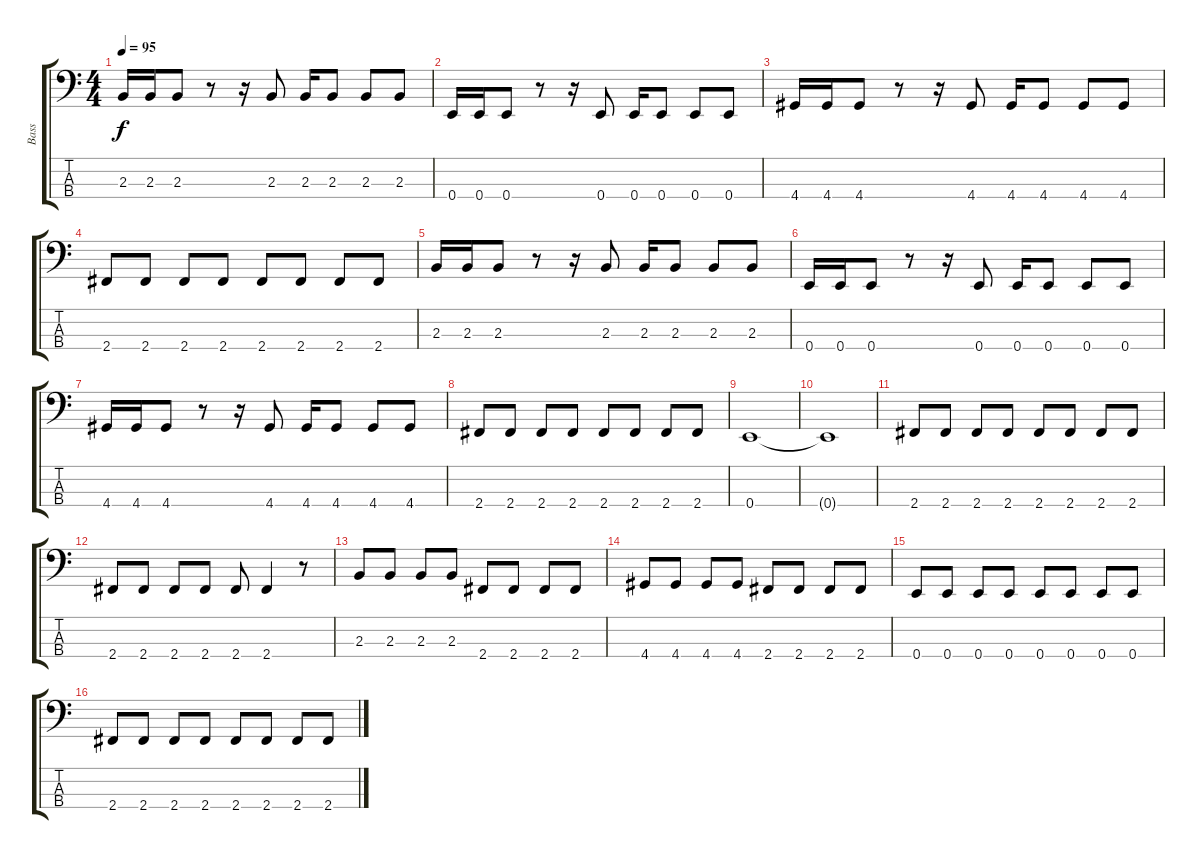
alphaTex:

\track ("Bass" "Bass") {instrument electricbassfinger}
\staff {score tabs}
\tuning (G2 D2 A1 E1) {hide}
\ts (4 4)
\tempo 95
\clef f4
\ks c
2.3.16{dy f} 2.3.16 2.3.8 r.8 r.16 2.3.8 2.3.16 2.3.8 2.3.8 2.3.8 |
0.4.16 0.4.16 0.4.8 r.8 r.16 0.4.8 0.4.16 0.4.8 0.4.8 0.4.8 |
4.4.16 4.4.16 4.4.8 r.8 r.16 4.4.8 4.4.16 4.4.8 4.4.8 4.4.8 |
2.4.8 2.4.8 2.4.8 2.4.8 2.4.8 2.4.8 2.4.8 2.4.8 |
2.3.16 2.3.16 2.3.8 r.8 r.16 2.3.8 2.3.16 2.3.8 2.3.8 2.3.8 |
0.4.16 0.4.16 0.4.8 r.8 r.16 0.4.8 0.4.16 0.4.8 0.4.8 0.4.8 |
4.4.16 4.4.16 4.4.8 r.8 r.16 4.4.8 4.4.16 4.4.8 4.4.8 4.4.8 |
2.4.8 2.4.8 2.4.8 2.4.8 2.4.8 2.4.8 2.4.8 2.4.8 |
0.4.1 |
0.4{t}.1 |
2.4.8 2.4.8 2.4.8 2.4.8 2.4.8 2.4.8 2.4.8 2.4.8 |
2.4.8 2.4.8 2.4.8 2.4.8 2.4.8 2.4.4 r.8 |
2.3.8 2.3.8 2.3.8 2.3.8 2.4.8 2.4.8 2.4.8 2.4.8 |
4.4.8 4.4.8 4.4.8 4.4.8 2.4.8 2.4.8 2.4.8 2.4.8 |
0.4.8 0.4.8 0.4.8 0.4.8 0.4.8 0.4.8 0.4.8 0.4.8 |
2.4.8 2.4.8 2.4.8 2.4.8 2.4.8 2.4.8 2.4.8 2.4.8
